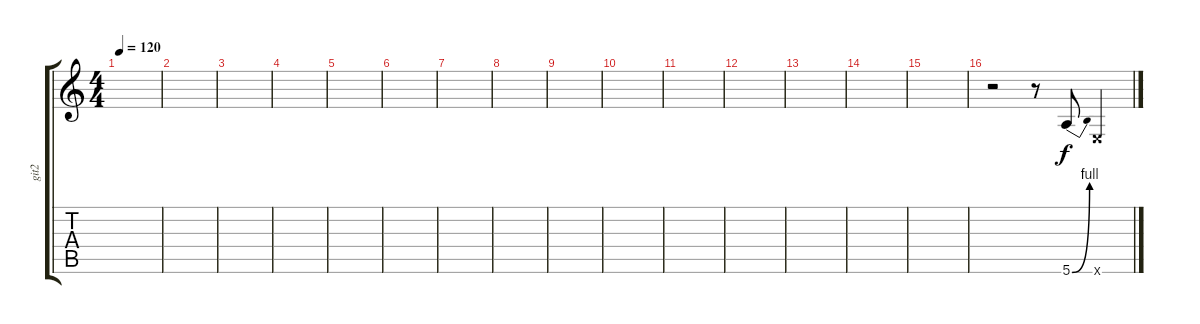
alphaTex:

\track ("git2" "git2") {instrument distortionguitar}
\staff {score tabs}
\tuning (E4 B3 G3 D3 A2 E2) {hide}
\ts (4 4)
\tempo 120
\clef g2
\ks c
|
|
|
|
|
|
|
|
|
|
|
|
|
|
|
r.2 r.8 5.6{be (bend 0 0 60 4)}.8 0.6{x}.4
